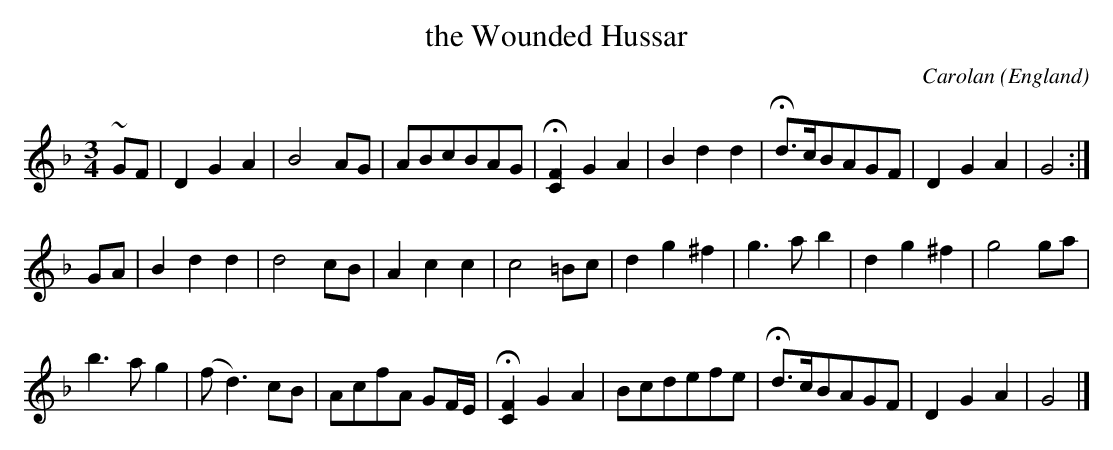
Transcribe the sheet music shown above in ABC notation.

X:1
T:the Wounded Hussar
C:Carolan
M:3/4
O:England
K:GDor
~GF|\
D2G2 A2| B4AG| ABcBAG| H[F2C2] G2A2| \
B2d2 d2| Hd>cBAGF| D2G2A2| G4:|
GA|\
B2d2 d2| d4 cB| A2c2 c2| c4 =Bc|\
d2g2^f2| g3a b2| d2g2^f2| g4 ga|
b3a g2| (fd3) cB| AcfA GF/E/| H[C2F2] G2A2|\
Bcdefe| Hd>cBAGF| D2G2A2| G4|]
